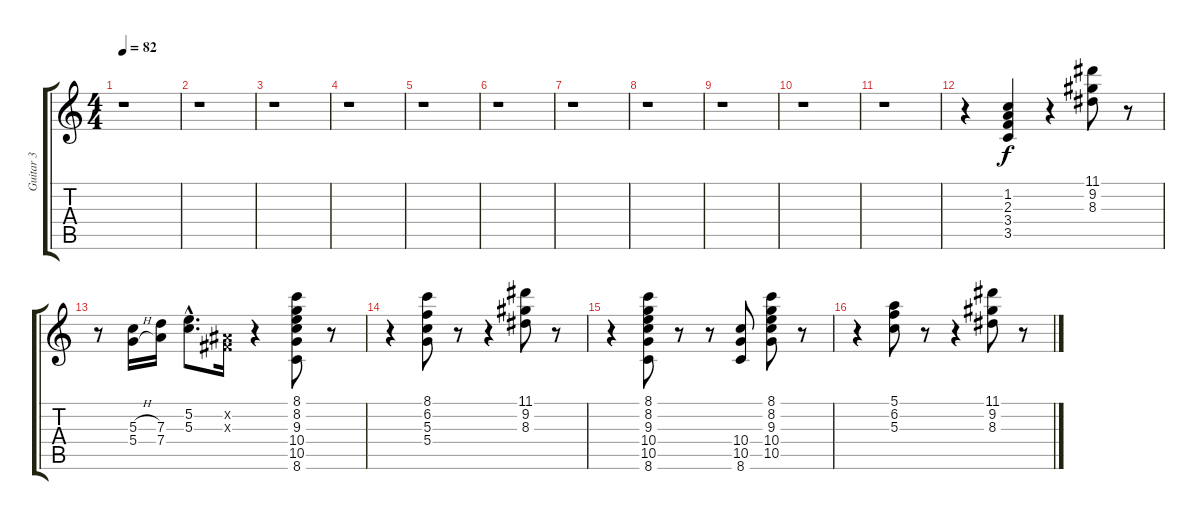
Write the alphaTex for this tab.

\track ("Guitar 3" "Guitar 3") {instrument overdrivenguitar}
\staff {score tabs}
\tuning (E4 B3 G3 D3 A2 E2) {hide}
\ts (4 4)
\tempo 82
\clef g2
\ks c
r.1{dy f} |
r.1 |
r.1 |
r.1 |
r.1 |
r.1 |
r.1 |
r.1 |
r.1 |
r.1 |
r.1 |
r.4 (1.2 2.3 3.4 3.5).4 r.4 (11.1 9.2 8.3).8 r.8 |
r.8 (5.3{h} 5.4{h}).16 (7.3 7.4).16 (5.2{hac} 5.3{hac}).8{d} (-1.2{x} -1.3{x}).16 r.4 (8.1 8.2 9.3 10.4 10.5 8.6).8 r.8 |
r.4 (8.1 6.2 5.3 5.4).8 r.8 r.4 (11.1 9.2 8.3).8 r.8 |
r.4 (8.1 8.2 9.3 10.4 10.5 8.6).8 r.8 r.8 (10.4 10.5 8.6).8 (8.1 8.2 9.3 10.4 10.5).8 r.8 |
r.4 (5.1 6.2 5.3).8 r.8 r.4 (11.1 9.2 8.3).8 r.8
